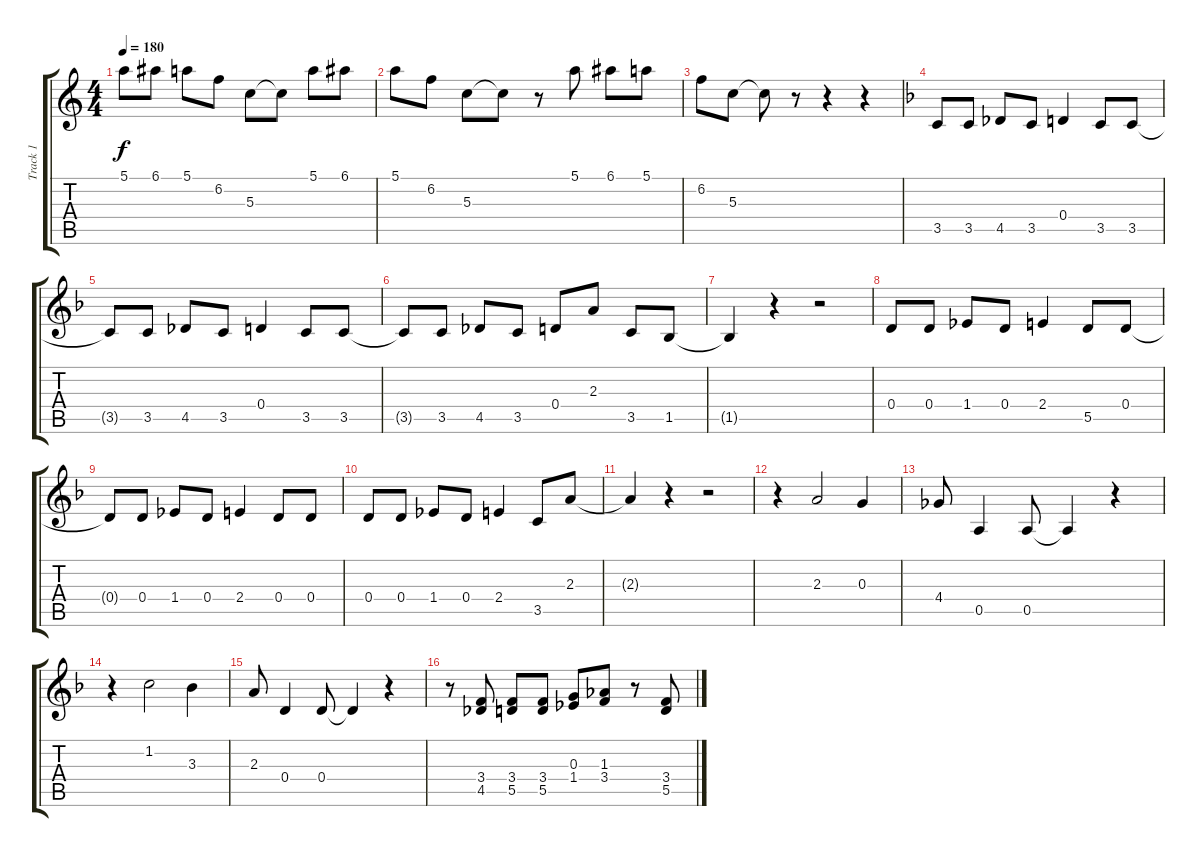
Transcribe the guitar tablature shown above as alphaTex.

\track ("Track 1" "Track 1") {instrument acousticguitarnylon}
\staff {score tabs}
\tuning (E4 B3 G3 D3 A2 E2) {hide}
\ts (4 4)
\tempo 180
\clef g2
\ks c
5.1.8{dy f instrument acousticguitarnylon} 6.1.8 5.1.8 6.2.8 5.3.8 5.3{t}.8 5.1.8 6.1.8 |
5.1.8 6.2.8 5.3.8 5.3{t}.8 r.8 5.1.8 6.1.8 5.1.8 |
6.2.8 5.3.8 5.3{t}.8 r.8 r.4 r.4 |
\ks f
3.5.8 3.5.8 4.5.8 3.5.8 0.4.4 3.5.8 3.5.8 |
3.5{t}.8 3.5.8 4.5.8 3.5.8 0.4.4 3.5.8 3.5.8 |
3.5{t}.8 3.5.8 4.5.8 3.5.8 0.4.8 2.3.8 3.5.8 1.5.8 |
1.5{t}.4 r.4 r.2 |
0.4.8 0.4.8 1.4.8 0.4.8 2.4.4 5.5.8 0.4.8 |
0.4{t}.8 0.4.8 1.4.8 0.4.8 2.4.4 0.4.8 0.4.8 |
0.4.8 0.4.8 1.4.8 0.4.8 2.4.4 3.5.8 2.3.8 |
2.3{t}.4 r.4 r.2 |
r.4 2.3.2 0.3.4 |
4.4.8 0.5.4 0.5.8 0.5{t}.4 r.4 |
r.4 1.2.2 3.3.4 |
2.3.8 0.4.4 0.4.8 0.4{t}.4 r.4 |
r.8 (3.4 4.5).8 (3.4 5.5).8 (3.4 5.5).8 (0.3 1.4).8 (1.3 3.4).8 r.8 (3.4 5.5).8
